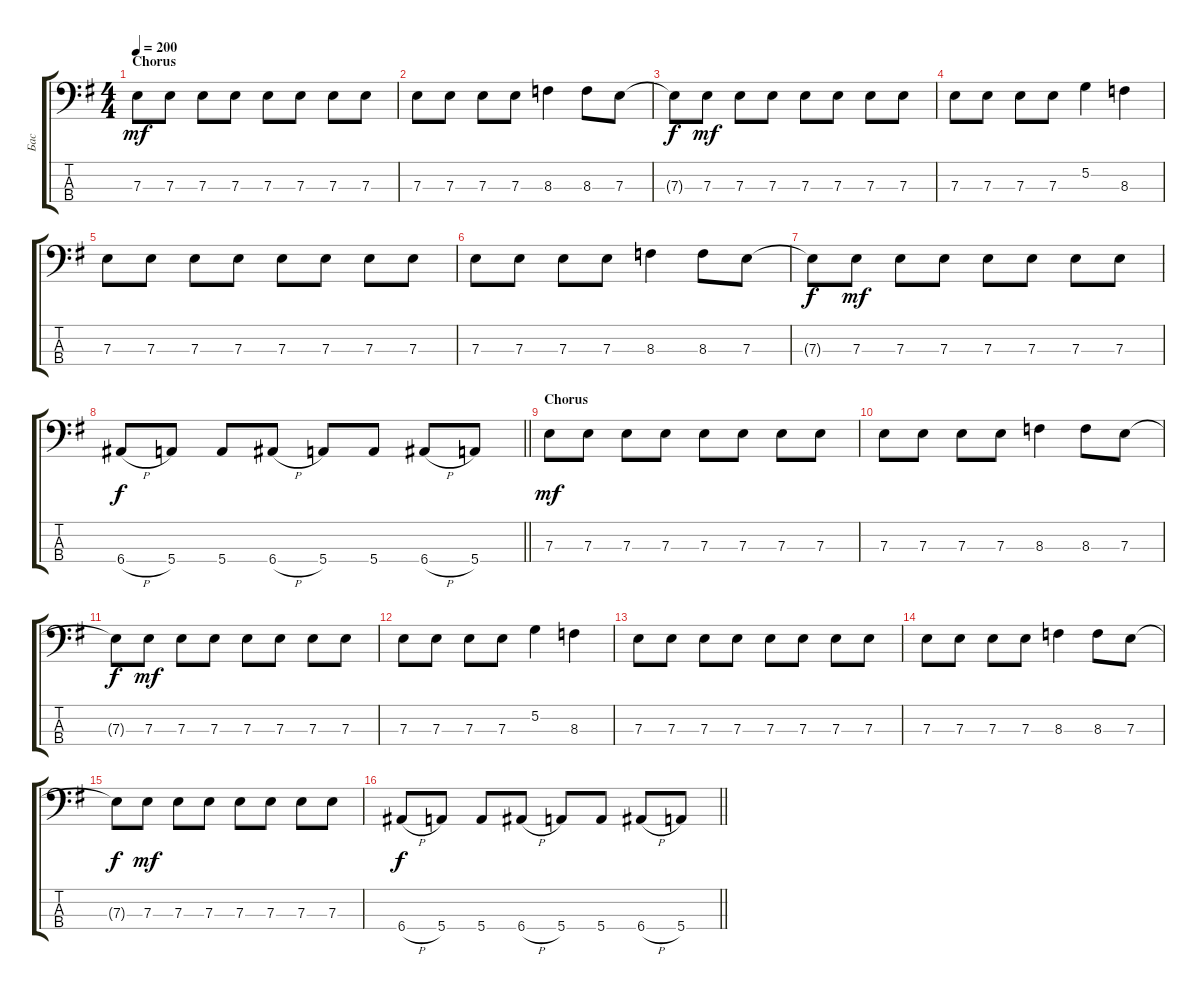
\track ("Бас" "Бас") {instrument electricbassfinger}
\staff {score tabs}
\tuning (G2 D2 A1 E1) {hide}
\ts (4 4)
\section ("" "Chorus")
\tempo 200
\clef f4
\ks eminor
7.3.8{dy mf} 7.3.8 7.3.8 7.3.8 7.3.8 7.3.8 7.3.8 7.3.8 |
7.3.8 7.3.8 7.3.8 7.3.8 8.3.4 8.3.8 7.3.8 |
7.3{t}.8{dy f} 7.3.8{dy mf} 7.3.8 7.3.8 7.3.8 7.3.8 7.3.8 7.3.8 |
7.3.8 7.3.8 7.3.8 7.3.8 5.2.4 8.3.4 |
7.3.8 7.3.8 7.3.8 7.3.8 7.3.8 7.3.8 7.3.8 7.3.8 |
7.3.8 7.3.8 7.3.8 7.3.8 8.3.4 8.3.8 7.3.8 |
7.3{t}.8{dy f} 7.3.8{dy mf} 7.3.8 7.3.8 7.3.8 7.3.8 7.3.8 7.3.8 |
\barLineRight lightlight
6.4{h}.8{dy f} 5.4.8 5.4.8 6.4{h}.8 5.4.8 5.4.8 6.4{h}.8 5.4.8 |
\section ("" "Chorus")
7.3.8{dy mf} 7.3.8 7.3.8 7.3.8 7.3.8 7.3.8 7.3.8 7.3.8 |
7.3.8 7.3.8 7.3.8 7.3.8 8.3.4 8.3.8 7.3.8 |
7.3{t}.8{dy f} 7.3.8{dy mf} 7.3.8 7.3.8 7.3.8 7.3.8 7.3.8 7.3.8 |
7.3.8 7.3.8 7.3.8 7.3.8 5.2.4 8.3.4 |
7.3.8 7.3.8 7.3.8 7.3.8 7.3.8 7.3.8 7.3.8 7.3.8 |
7.3.8 7.3.8 7.3.8 7.3.8 8.3.4 8.3.8 7.3.8 |
7.3{t}.8{dy f} 7.3.8{dy mf} 7.3.8 7.3.8 7.3.8 7.3.8 7.3.8 7.3.8 |
\barLineRight lightlight
6.4{h}.8{dy f} 5.4.8 5.4.8 6.4{h}.8 5.4.8 5.4.8 6.4{h}.8 5.4.8
